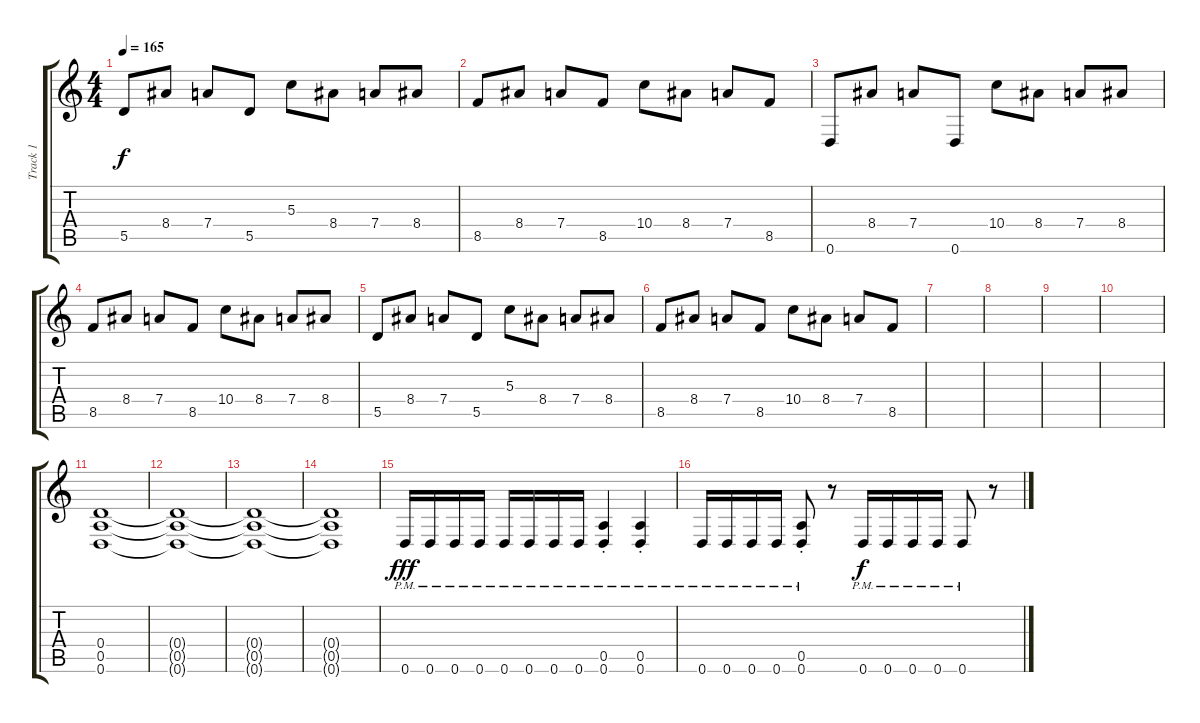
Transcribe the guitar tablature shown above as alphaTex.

\track ("Track 1" "Track 1") {instrument distortionguitar}
\staff {score tabs}
\tuning (E4 B3 G3 D3 A2 D2) {hide}
\ts (4 4)
\tempo 165
\clef g2
\ks c
5.5.8{dy f} 8.4.8 7.4.8 5.5.8 5.3.8 8.4.8 7.4.8 8.4.8 |
8.5.8 8.4.8 7.4.8 8.5.8 10.4.8 8.4.8 7.4.8 8.5.8 |
0.6.8 8.4.8 7.4.8 0.6.8 10.4.8 8.4.8 7.4.8 8.4.8 |
8.5.8 8.4.8 7.4.8 8.5.8 10.4.8 8.4.8 7.4.8 8.4.8 |
5.5.8 8.4.8 7.4.8 5.5.8 5.3.8 8.4.8 7.4.8 8.4.8 |
8.5.8 8.4.8 7.4.8 8.5.8 10.4.8 8.4.8 7.4.8 8.5.8 |
|
|
|
|
(0.4 0.5 0.6).1 |
(0.4{t} 0.5{t} 0.6{t}).1 |
(0.4{t} 0.5{t} 0.6{t}).1 |
(0.4{t} 0.5{t} 0.6{t}).1 |
0.6{pm}.16{dy fff} 0.6{pm}.16 0.6{pm}.16 0.6{pm}.16 0.6{pm}.16 0.6{pm}.16 0.6{pm}.16 0.6{pm}.16 (0.5{pm st} 0.6{pm st}).4 (0.5{pm st} 0.6{pm st}).4 |
0.6{pm}.16 0.6{pm}.16 0.6{pm}.16 0.6{pm}.16 (0.5{pm} 0.6{pm st}).8 r.8 0.6{pm}.16{dy f} 0.6{pm}.16 0.6{pm}.16 0.6{pm}.16 0.6{pm}.8 r.8
